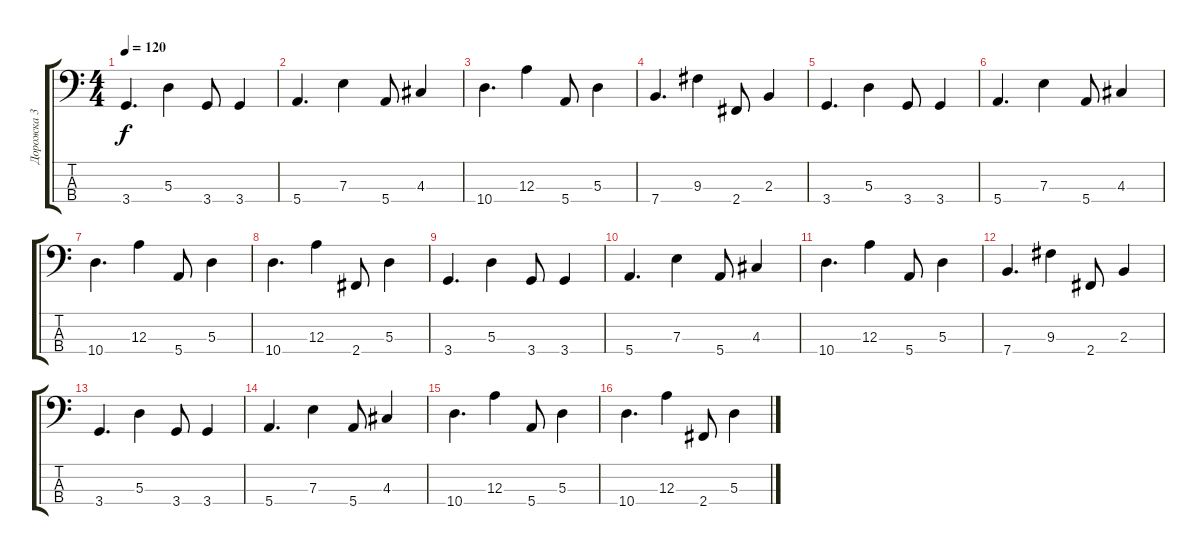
\track ("Дорожка 3" "Дорожка 3") {instrument electricbassfinger}
\staff {score tabs}
\tuning (G2 D2 A1 E1) {hide}
\ts (4 4)
\tempo 120
\clef f4
\ks c
3.4.4{d dy f} 5.3.4 3.4.8 3.4.4 |
5.4.4{d} 7.3.4 5.4.8 4.3.4 |
10.4.4{d} 12.3.4 5.4.8 5.3.4 |
7.4.4{d} 9.3.4 2.4.8 2.3.4 |
3.4.4{d} 5.3.4 3.4.8 3.4.4 |
5.4.4{d} 7.3.4 5.4.8 4.3.4 |
10.4.4{d} 12.3.4 5.4.8 5.3.4 |
10.4.4{d} 12.3.4 2.4.8 5.3.4 |
3.4.4{d} 5.3.4 3.4.8 3.4.4 |
5.4.4{d} 7.3.4 5.4.8 4.3.4 |
10.4.4{d} 12.3.4 5.4.8 5.3.4 |
7.4.4{d} 9.3.4 2.4.8 2.3.4 |
3.4.4{d} 5.3.4 3.4.8 3.4.4 |
5.4.4{d} 7.3.4 5.4.8 4.3.4 |
10.4.4{d} 12.3.4 5.4.8 5.3.4 |
10.4.4{d} 12.3.4 2.4.8 5.3.4
